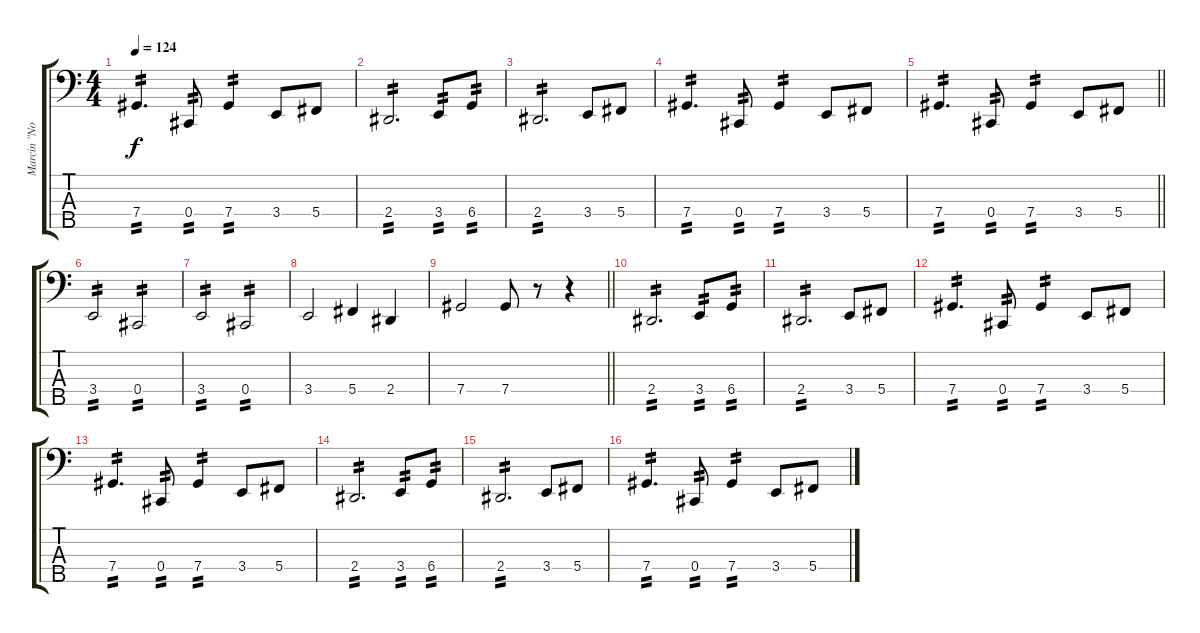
\track ("Marcin \"Novy\" Nowak " "Marcin \"No") {instrument electricbassfinger}
\staff {score tabs}
\tuning (E2 B1 Gb1 Db1 Ab0) {hide}
\ts (4 4)
\tempo 124
\clef f4
\ks c
7.4.4{d tp 2 dy f} 0.4.8{tp 2} 7.4.4{tp 2} 3.4.8 5.4.8 |
2.4.2{d tp 2} 3.4.8{tp 2} 6.4.8{tp 2} |
2.4.2{d tp 2} 3.4.8 5.4.8 |
7.4.4{d tp 2} 0.4.8{tp 2} 7.4.4{tp 2} 3.4.8 5.4.8 |
\barLineRight lightlight
7.4.4{d tp 2} 0.4.8{tp 2} 7.4.4{tp 2} 3.4.8 5.4.8 |
3.4.2{tp 2} 0.4.2{tp 2} |
3.4.2{tp 2} 0.4.2{tp 2} |
3.4.2 5.4.4 2.4.4 |
\barLineRight lightlight
7.4.2 7.4.8 r.8 r.4 |
2.4.2{d tp 2} 3.4.8{tp 2} 6.4.8{tp 2} |
2.4.2{d tp 2} 3.4.8 5.4.8 |
7.4.4{d tp 2} 0.4.8{tp 2} 7.4.4{tp 2} 3.4.8 5.4.8 |
7.4.4{d tp 2} 0.4.8{tp 2} 7.4.4{tp 2} 3.4.8 5.4.8 |
2.4.2{d tp 2} 3.4.8{tp 2} 6.4.8{tp 2} |
2.4.2{d tp 2} 3.4.8 5.4.8 |
7.4.4{d tp 2} 0.4.8{tp 2} 7.4.4{tp 2} 3.4.8 5.4.8
